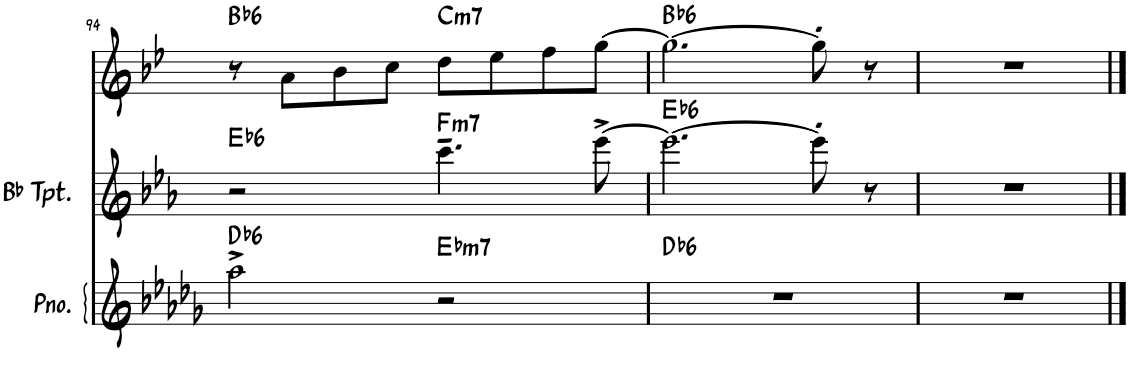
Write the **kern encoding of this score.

**kern	**harte	**kern	**harte	**kern	**harte
*part3	*part3	*part2	*part2	*part1	*part1
*staff3	*	*staff2	*	*staff1	*
*I"Piano	*	*I"Bb Trumpet	*	*I"Alto Sax	*
*I'Pno.	*	*I'Bb Tpt.	*	*I'Sax	*
!!LO:PB:g=z
*clefG2	*	*clefG2	*	*clefG2	*
*	*	*Trd1c2	*	*Trd5c9	*
*k[b-e-a-d-g-]	*	*k[b-e-a-]	*	*k[b-e-]	*
*M4/4	*	*M4/4	*	*M4/4	*
=94	=94	=94	=94	=94	=94
!	!LO:H:kt=6	!	!LO:H:kt=6	!	!LO:H:kt=6
2aa-^\	Db:maj6	2r	Eb:maj6	8r	Bb:maj6
.	.	.	.	8a\L	.
.	.	.	.	8b-\	.
.	.	.	.	8cc\J	.
!	!LO:H:kt=m7	!	!LO:H:kt=m7	!	!LO:H:kt=m7
2r	Eb:min7	4.ccc~\	F:min7	8dd\L	C:min7
.	.	.	.	8ee-\	.
.	.	.	.	8ff\	.
.	.	[8eee-^\	.	[8gg\J	.
=95	=95	=95	=95	=95	=95
!	!LO:H:kt=6	!	!LO:H:kt=6	!	!LO:H:kt=6
1r	Db:maj6	2.eee-\_	Eb:maj6	2.gg\_	Bb:maj6
.	.	8eee-'\]	.	8gg'\]	.
.	.	8r	.	8r	.
=96	=96	=96	=96	=96	=96
1r	.	1r	.	1r	.
==	==	==	==	==	==
*-	*-	*-	*-	*-	*-
